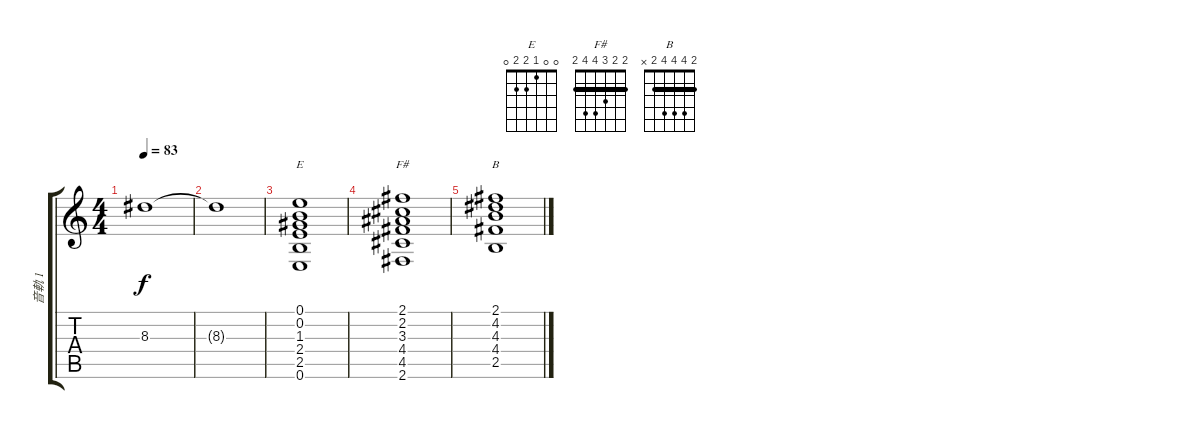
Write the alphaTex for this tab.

\track ("音軌 1" "音軌 1") {instrument overdrivenguitar}
\staff {score tabs}
\tuning (E4 B3 G3 D3 A2 E2) {hide}
\chord ("E" 0 0 1 2 2 0)
\chord ("F#" 2 2 3 4 4 2) {barre 2}
\chord ("B" 2 4 4 4 2 x) {barre 2}
\ts (4 4)
\tempo 83
\clef g2
\ks c
8.3.1{dy f} |
8.3{t}.1 |
(0.1 0.2 1.3 2.4 2.5 0.6).1{ch "E" instrument electricguitarclean} |
(2.1 2.2 3.3 4.4 4.5 2.6).1{ch "F#"} |
(2.1 4.2 4.3 4.4 2.5).1{ch "B"}
